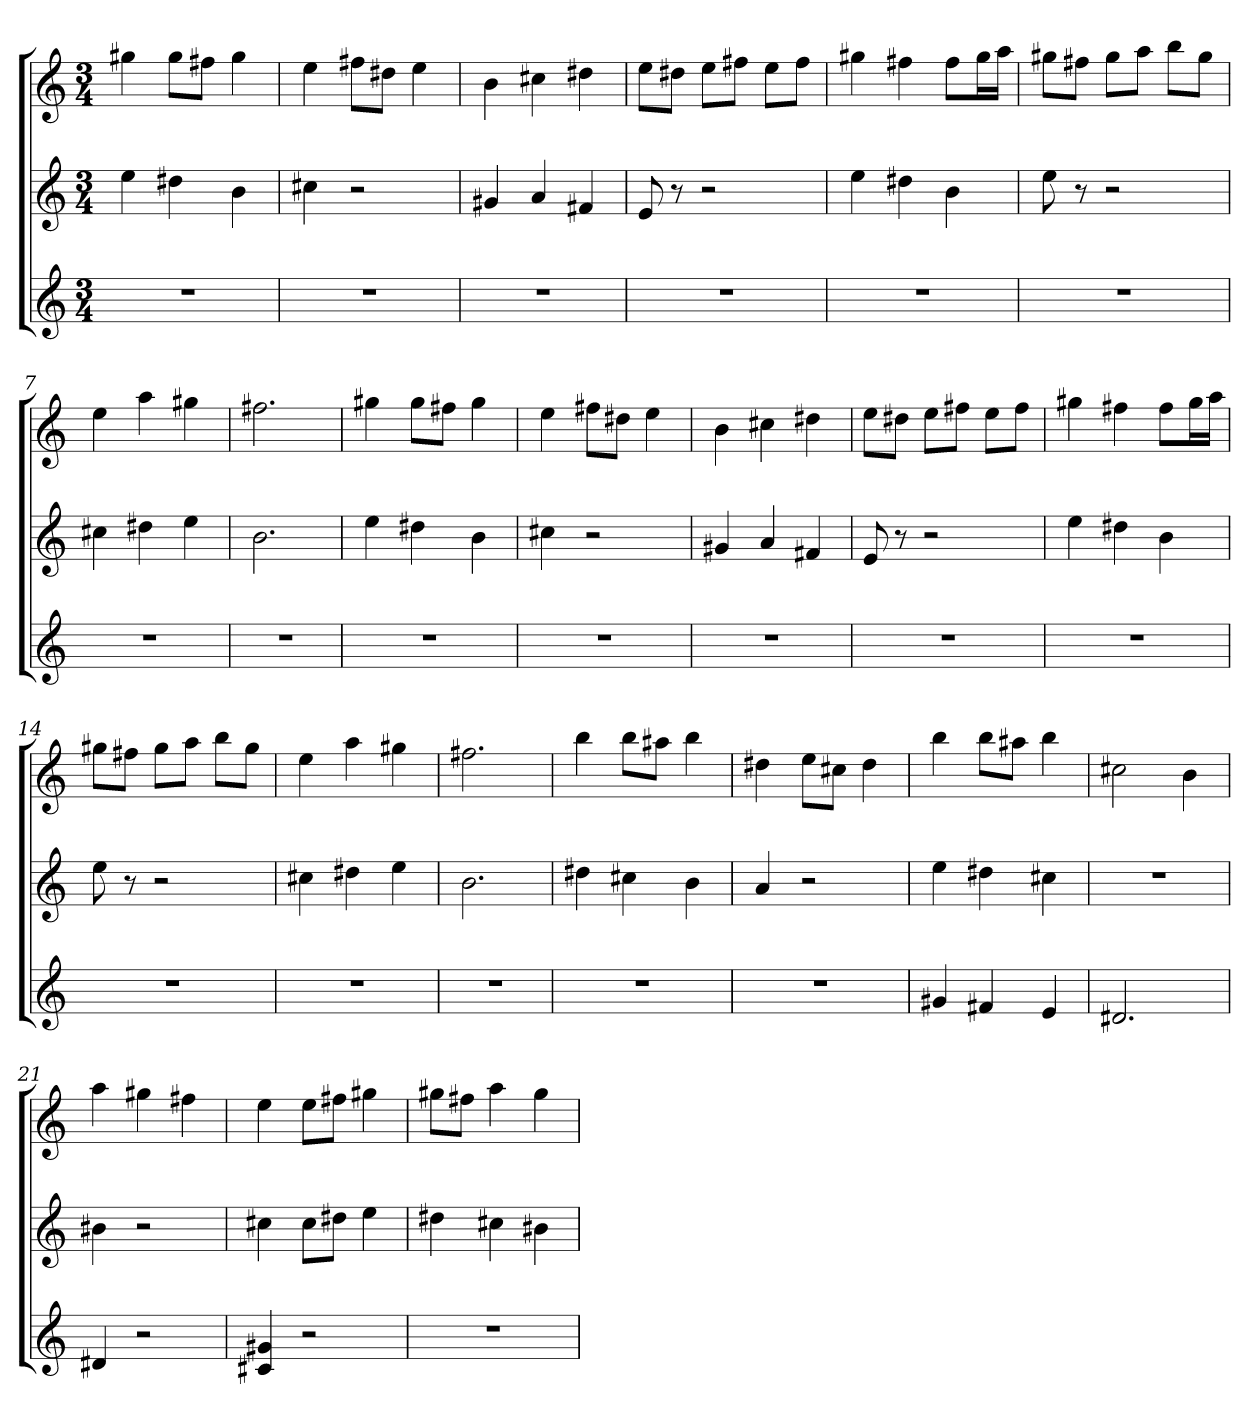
**kern	**kern	**kern
*part3	*part2	*part1
*staff3	*staff2	*staff1
*M3/4	*M3/4	*M3/4
=1	=1	=1
2.r	4ee	4gg#X
.	4dd#X	8gg#L
.	.	8ff#XJ
.	4b	4gg#
=2	=2	=2
2.r	4cc#X	4ee
.	2r	8ff#XL
.	.	8dd#XJ
.	.	4ee
=3	=3	=3
2.r	4g#X	4b
.	4a	4cc#X
.	4f#X	4dd#X
=4	=4	=4
2.r	8e	8eeL
.	8r	8dd#XJ
.	2r	8eeL
.	.	8ff#XJ
.	.	8eeL
.	.	8ff#J
=5	=5	=5
2.r	4ee	4gg#X
.	4dd#X	4ff#X
.	4b	8ff#L
.	.	16gg#L
.	.	16aaJJ
=6	=6	=6
2.r	8ee	8gg#XL
.	8r	8ff#XJ
.	2r	8gg#L
.	.	8aaJ
.	.	8bbL
.	.	8gg#J
=7	=7	=7
2.r	4cc#X	4ee
.	4dd#X	4aa
.	4ee	4gg#X
=8	=8	=8
2.r	2.b	2.ff#X
=9	=9	=9
2.r	4ee	4gg#X
.	4dd#X	8gg#L
.	.	8ff#XJ
.	4b	4gg#
=10	=10	=10
2.r	4cc#X	4ee
.	2r	8ff#XL
.	.	8dd#XJ
.	.	4ee
=11	=11	=11
2.r	4g#X	4b
.	4a	4cc#X
.	4f#X	4dd#X
=12	=12	=12
2.r	8e	8eeL
.	8r	8dd#XJ
.	2r	8eeL
.	.	8ff#XJ
.	.	8eeL
.	.	8ff#J
=13	=13	=13
2.r	4ee	4gg#X
.	4dd#X	4ff#X
.	4b	8ff#L
.	.	16gg#L
.	.	16aaJJ
=14	=14	=14
2.r	8ee	8gg#XL
.	8r	8ff#XJ
.	2r	8gg#L
.	.	8aaJ
.	.	8bbL
.	.	8gg#J
=15	=15	=15
2.r	4cc#X	4ee
.	4dd#X	4aa
.	4ee	4gg#X
=16	=16	=16
2.r	2.b	2.ff#X
=17	=17	=17
2.r	4dd#X	4bb
.	4cc#X	8bbL
.	.	8aa#XJ
.	4b	4bb
=18	=18	=18
2.r	4a	4dd#X
.	2r	8eeL
.	.	8cc#XJ
.	.	4dd#
=19	=19	=19
4g#X	4ee	4bb
4f#X	4dd#X	8bbL
.	.	8aa#XJ
4e	4cc#X	4bb
=20	=20	=20
2.d#X	2.r	2cc#X
.	.	4b
=21	=21	=21
4d#X	4b#X	4aa
2r	2r	4gg#X
.	.	4ff#X
=22	=22	=22
4c#X 4g#X	4cc#X	4ee
2r	8cc#L	8eeL
.	8dd#XJ	8ff#XJ
.	4ee	4gg#X
=23	=23	=23
2.r	4dd#X	8gg#XL
.	.	8ff#XJ
.	4cc#X	4aa
.	4b#X	4gg#
=	=	=
*-	*-	*-
